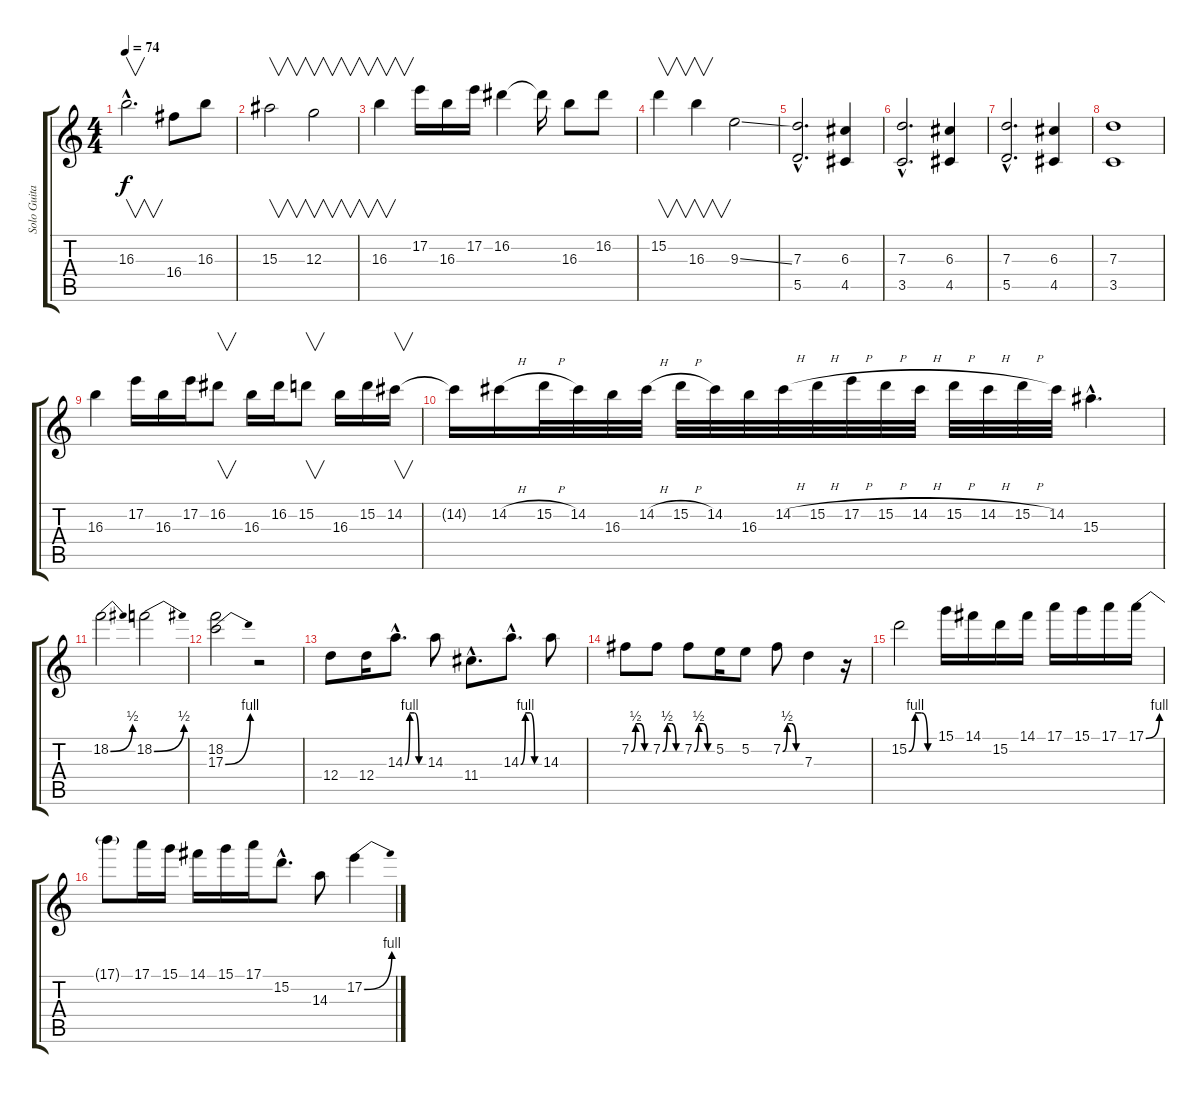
\track ("Solo Guitar" "Solo Guita") {instrument distortionguitar}
\staff {score tabs}
\tuning (E4 B3 G3 D3 A2 E2) {hide}
\ts (4 4)
\tempo 74
\clef g2
\ks c
16.3{hac}.2{v d dy f} 16.4.8 16.3.8 |
15.3.2{v} 12.3.2{v} |
16.3.4{v} 17.2.16 16.3.16 17.2.16 16.2.4 16.2{t}.16 16.3.8 16.2.8 |
15.2.4{v} 16.3.4{v} 9.3{ss}.2 |
(7.3{hac} 5.5{hac}).2{d} (6.3 4.5).4 |
(7.3{hac} 3.5{hac}).2{d} (6.3 4.5).4 |
(7.3{hac} 5.5{hac}).2{d} (6.3 4.5).4 |
(7.3 3.5).1 |
16.3.4 17.2.16 16.3.16 17.2.16 16.2.8{v} 16.3.16 16.2.16 15.2.8{v} 16.3.16 15.2.16 14.2.16{v} |
14.2{t}.16 14.2{h}.16 15.2{h}.32 14.2.32 16.3.32 14.2{h}.32 15.2{h}.32 14.2.32 16.3.32 14.2{h}.32 15.2{h}.32 17.2{h}.32 15.2{h}.32 14.2{h}.32 15.2{h}.32 14.2{h}.32 15.2{h}.32 14.2.32 15.3{hac}.4{d} |
18.2{be (bend 0 0 60 2)}.2 18.2{be (bend 0 0 60 2)}.2 |
(18.2 17.3{be (bend 0 0 60 4)}).2 r.2 |
12.4.8 12.4.16 14.3{be (custom 0 0 15 4 30 4 45 0 60 0) hac}.8{d} 14.3.8 11.4{hac}.8{d} 14.3{be (custom 0 0 15 4 30 4 45 0 60 0) hac}.8{d} 14.3.8 |
7.2{be (custom 0 0 15 2 30 2 45 0 60 0)}.8 7.2{be (custom 0 0 15 2 30 2 45 0 60 0)}.8 7.2{be (custom 0 0 15 2 30 2 45 0 60 0)}.8 5.2.16 5.2.8 7.2{be (custom 0 0 15 2 30 2 45 0 60 0)}.8 7.3.4 r.16 |
15.2{be (custom 0 0 15 4 30 4 45 0 60 0)}.2 15.1.16 14.1.16 15.2.16 14.1.16 17.1.16 15.1.16 17.1.16 17.1{be (bend 0 0 60 4)}.16 |
17.1{t}.8 17.1.16 15.1.16 14.1.16 15.1.16 17.1.16 15.2{hac}.8{d} 14.3.8 17.2{be (bend 0 0 60 4)}.4
